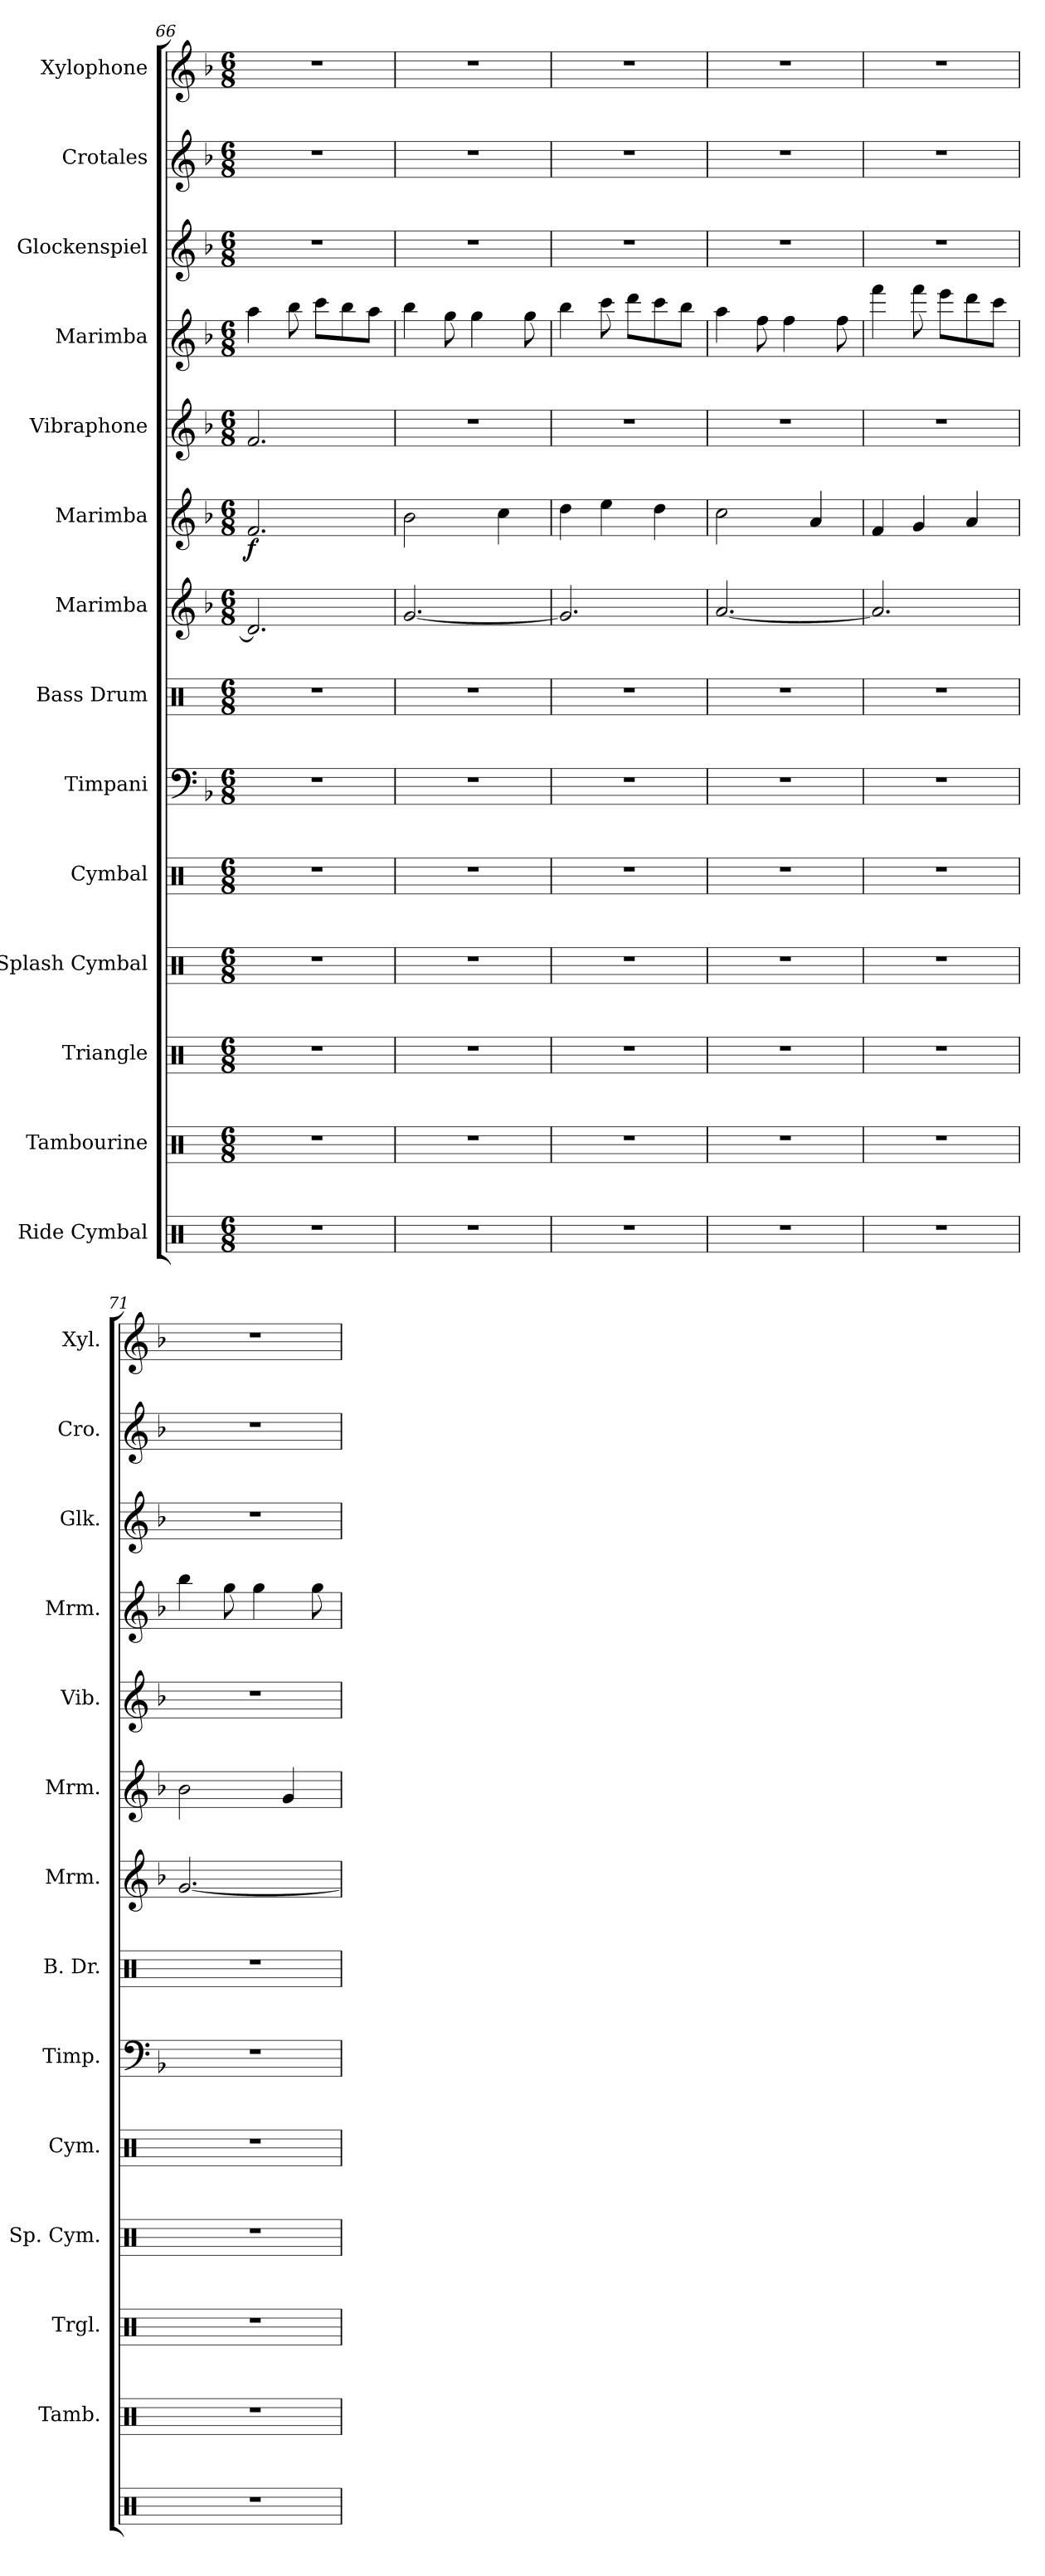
**kern	**kern	**kern	**kern	**kern	**kern	**kern	**kern	**kern	**dynam	**kern	**kern	**kern	**kern	**kern
*part14	*part13	*part12	*part11	*part10	*part9	*part8	*part7	*part6	*part6	*part5	*part4	*part3	*part2	*part1
*staff14	*staff13	*staff12	*staff11	*staff10	*staff9	*staff8	*staff7	*staff6	*staff6	*staff5	*staff4	*staff3	*staff2	*staff1
*I"Ride Cymbal	*I"Tambourine	*I"Triangle	*I"Splash Cymbal	*I"Cymbal	*I"Timpani	*I"Bass Drum	*I"Marimba	*I"Marimba	*	*I"Vibraphone	*I"Marimba	*I"Glockenspiel	*I"Crotales	*I"Xylophone
*	*I'Tamb.	*I'Trgl.	*I'Sp. Cym.	*I'Cym.	*I'Timp.	*I'B. Dr.	*I'Mrm.	*I'Mrm.	*	*I'Vib.	*I'Mrm.	*I'Glk.	*I'Cro.	*I'Xyl.
*clefX	*clefX	*clefX	*clefX	*clefX	*clefF4	*clefX	*clefG2	*clefG2	*	*clefG2	*clefG2	*clefG2	*clefG2	*clefG2
*	*	*	*	*	*	*	*	*	*	*	*	*ITrd-14c-24	*ITrd-14c-24	*ITrd-7c-12
*k[]	*k[]	*k[]	*k[]	*k[]	*k[b-]	*k[]	*k[b-]	*k[b-]	*	*k[b-]	*k[b-]	*k[b-]	*k[b-]	*k[b-]
*M6/8	*M6/8	*M6/8	*M6/8	*M6/8	*M6/8	*M6/8	*M6/8	*M6/8	*	*M6/8	*M6/8	*M6/8	*M6/8	*M6/8
=66	=66	=66	=66	=66	=66	=66	=66	=66	=66	=66	=66	=66	=66	=66
!	!	!	!	!	!	!	!	!	!LO:DY:b	!	!	!	!	!
2.r	2.r	2.r	2.r	2.r	2.r	2.r	2.d/]	2.f/	f	2.f/	4aa\	2.r	2.r	2.r
.	.	.	.	.	.	.	.	.	.	.	8bb-\	.	.	.
.	.	.	.	.	.	.	.	.	.	.	8ccc\L	.	.	.
.	.	.	.	.	.	.	.	.	.	.	8bb-\	.	.	.
.	.	.	.	.	.	.	.	.	.	.	8aa\J	.	.	.
=67	=67	=67	=67	=67	=67	=67	=67	=67	=67	=67	=67	=67	=67	=67
2.r	2.r	2.r	2.r	2.r	2.r	2.r	[2.g/	2b-\	.	2.r	4bb-\	2.r	2.r	2.r
.	.	.	.	.	.	.	.	.	.	.	8gg\	.	.	.
.	.	.	.	.	.	.	.	.	.	.	4gg\	.	.	.
.	.	.	.	.	.	.	.	4cc\	.	.	.	.	.	.
.	.	.	.	.	.	.	.	.	.	.	8gg\	.	.	.
=68	=68	=68	=68	=68	=68	=68	=68	=68	=68	=68	=68	=68	=68	=68
2.r	2.r	2.r	2.r	2.r	2.r	2.r	2.g/]	4dd\	.	2.r	4bb-\	2.r	2.r	2.r
.	.	.	.	.	.	.	.	4ee\	.	.	8ccc\	.	.	.
.	.	.	.	.	.	.	.	.	.	.	8ddd\L	.	.	.
.	.	.	.	.	.	.	.	4dd\	.	.	8ccc\	.	.	.
.	.	.	.	.	.	.	.	.	.	.	8bb-\J	.	.	.
=69	=69	=69	=69	=69	=69	=69	=69	=69	=69	=69	=69	=69	=69	=69
2.r	2.r	2.r	2.r	2.r	2.r	2.r	[2.a/	2cc\	.	2.r	4aa\	2.r	2.r	2.r
.	.	.	.	.	.	.	.	.	.	.	8ff\	.	.	.
.	.	.	.	.	.	.	.	.	.	.	4ff\	.	.	.
.	.	.	.	.	.	.	.	4a/	.	.	.	.	.	.
.	.	.	.	.	.	.	.	.	.	.	8ff\	.	.	.
!!LO:PB:g=z
=70	=70	=70	=70	=70	=70	=70	=70	=70	=70	=70	=70	=70	=70	=70
2.r	2.r	2.r	2.r	2.r	2.r	2.r	2.a/]	4f/	.	2.r	4fff\	2.r	2.r	2.r
.	.	.	.	.	.	.	.	4g/	.	.	8fff\	.	.	.
.	.	.	.	.	.	.	.	.	.	.	8eee\L	.	.	.
.	.	.	.	.	.	.	.	4a/	.	.	8ddd\	.	.	.
.	.	.	.	.	.	.	.	.	.	.	8ccc\J	.	.	.
=71	=71	=71	=71	=71	=71	=71	=71	=71	=71	=71	=71	=71	=71	=71
2.r	2.r	2.r	2.r	2.r	2.r	2.r	[2.g/	2b-\	.	2.r	4bb-\	2.r	2.r	2.r
.	.	.	.	.	.	.	.	.	.	.	8gg\	.	.	.
.	.	.	.	.	.	.	.	.	.	.	4gg\	.	.	.
.	.	.	.	.	.	.	.	4g/	.	.	.	.	.	.
.	.	.	.	.	.	.	.	.	.	.	8gg\	.	.	.
=	=	=	=	=	=	=	=	=	=	=	=	=	=	=
*-	*-	*-	*-	*-	*-	*-	*-	*-	*-	*-	*-	*-	*-	*-
